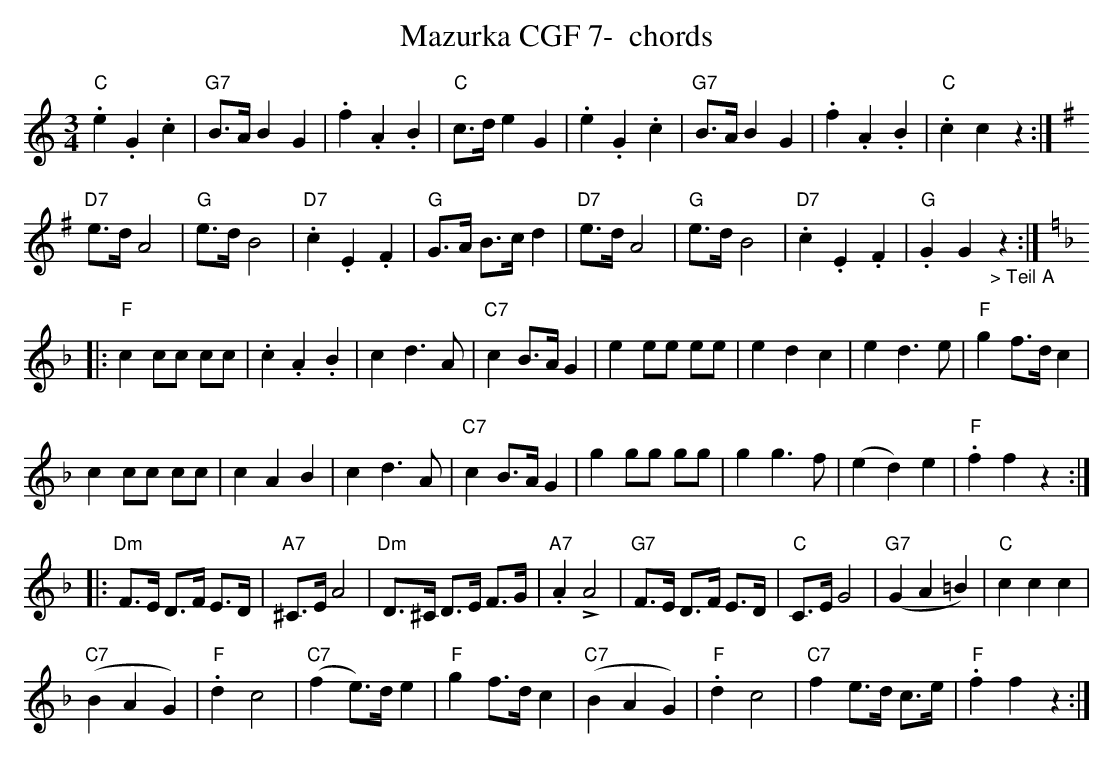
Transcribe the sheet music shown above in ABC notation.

X:1
T:Mazurka CGF 7-  chords
M:3/4
L:1/8
K:Cmaj%%MIDI gchordon
"C".e2.G2.c2 | "G7"B>A B2G2 | .f2.A2.B2 | "C"c>d e2G2 | .e2.G2.c2 | "G7"B>A B2G2 | .f2.A2.B2 | "C".c2c2z2 :| [K:Gmaj]
"D7"e>d A4 | "G"e>d B4 | "D7".c2.E2.F2 | "G"G>A B>c d2 | "D7"e>d A4 | "G"e>d B4 | "D7".c2.E2.F2 | "G".G2G2"_> Teil A"z2 :| [K:Fmaj]
|: "F"c2 cc cc | .c2.A2.B2 | c2d3A | "C7"c2 B>A G2 | e2 ee ee | e2d2c2 | e2d3e | "F"g2 f>dc2 |
c2 cc cc | c2A2B2 | c2d3A | "C7"c2B>AG2 | g2 gg gg | g2g3f | (e2d2)e2 | "F".f2f2z2 :|
|: "Dm"F>E D>F E>D | "A7"^C>E A4 | "Dm"D>^C D>E F>G | "A7".A2!>!A4 | "G7"F>E D>F E>D | "C"C>E G4 | "G7"(G2A2=B2) | "C"c2c2c2 |
"C7"(B2A2G2) | "F".d2c4 | "C7"(f2e>)de2 | "F"g2f>dc2 | "C7"(B2A2G2) | "F".d2c4 | "C7"f2 e>d c>e | "F".f2f2z2 :|
